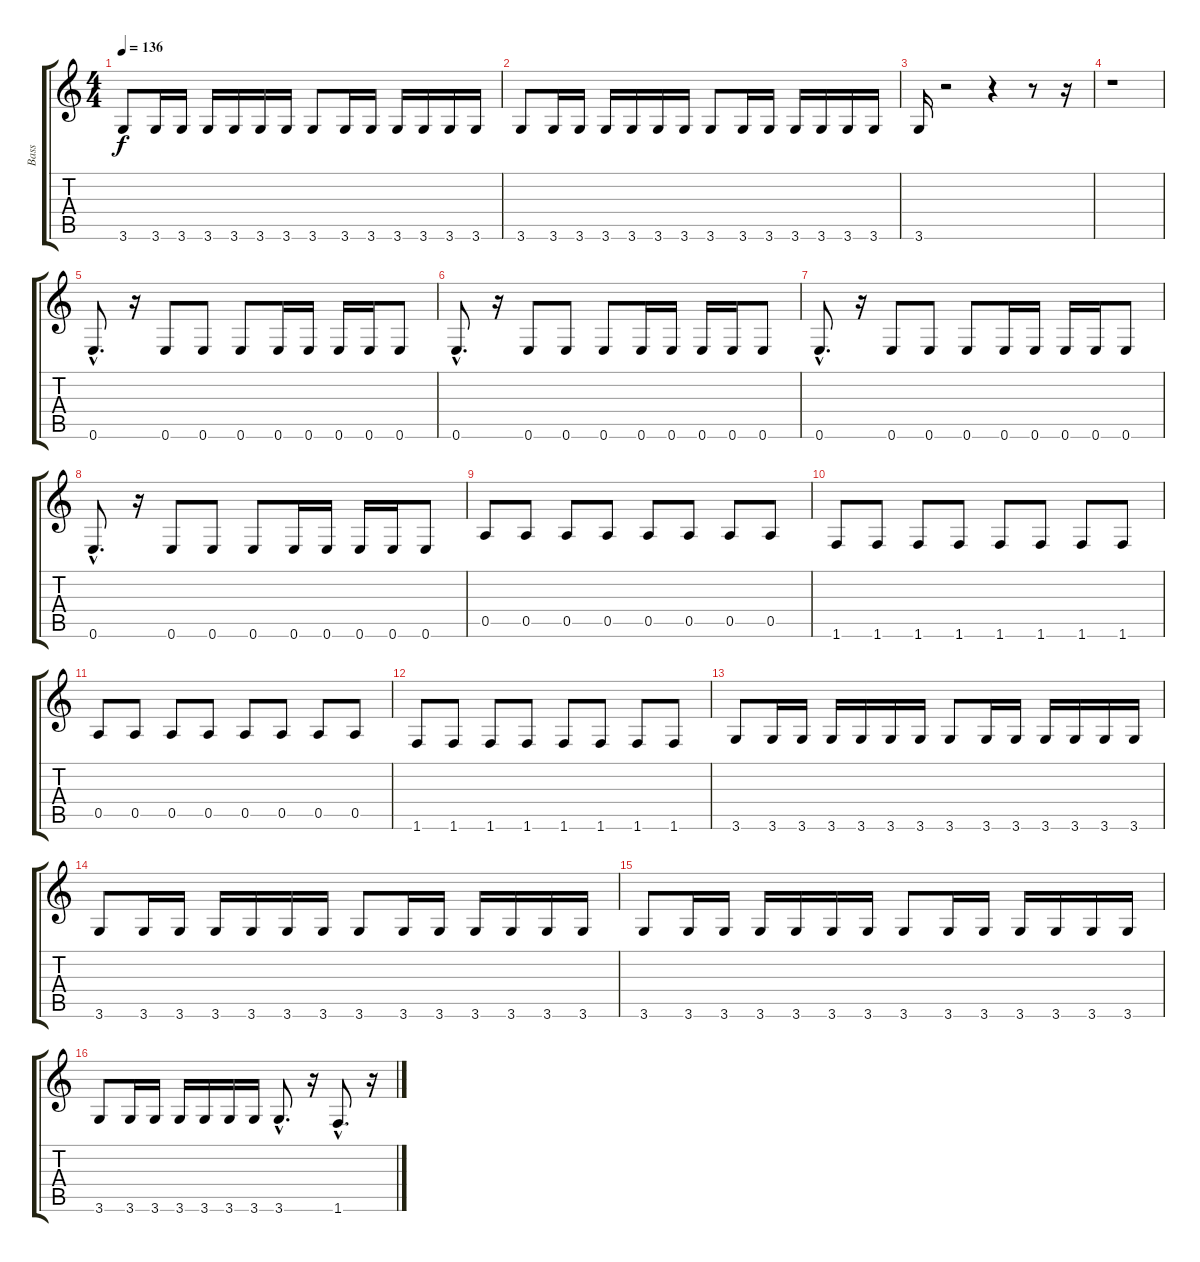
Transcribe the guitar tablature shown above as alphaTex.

\track ("Bass" "Bass") {instrument electricbassfinger}
\staff {score tabs}
\tuning (E4 B3 G3 D3 A2 E2) {hide}
\ts (4 4)
\tempo 136
\clef g2
\ks c
3.6.8{dy f} 3.6.16 3.6.16 3.6.16 3.6.16 3.6.16 3.6.16 3.6.8 3.6.16 3.6.16 3.6.16 3.6.16 3.6.16 3.6.16 |
3.6.8 3.6.16 3.6.16 3.6.16 3.6.16 3.6.16 3.6.16 3.6.8 3.6.16 3.6.16 3.6.16 3.6.16 3.6.16 3.6.16 |
3.6.16 r.2 r.4 r.8 r.16 |
r.1 |
0.6{hac}.8{d} r.16 0.6.8 0.6.8 0.6.8 0.6.16 0.6.16 0.6.16 0.6.16 0.6.8 |
0.6{hac}.8{d} r.16 0.6.8 0.6.8 0.6.8 0.6.16 0.6.16 0.6.16 0.6.16 0.6.8 |
0.6{hac}.8{d} r.16 0.6.8 0.6.8 0.6.8 0.6.16 0.6.16 0.6.16 0.6.16 0.6.8 |
0.6{hac}.8{d} r.16 0.6.8 0.6.8 0.6.8 0.6.16 0.6.16 0.6.16 0.6.16 0.6.8 |
0.5.8 0.5.8 0.5.8 0.5.8 0.5.8 0.5.8 0.5.8 0.5.8 |
1.6.8 1.6.8 1.6.8 1.6.8 1.6.8 1.6.8 1.6.8 1.6.8 |
0.5.8 0.5.8 0.5.8 0.5.8 0.5.8 0.5.8 0.5.8 0.5.8 |
1.6.8 1.6.8 1.6.8 1.6.8 1.6.8 1.6.8 1.6.8 1.6.8 |
3.6.8 3.6.16 3.6.16 3.6.16 3.6.16 3.6.16 3.6.16 3.6.8 3.6.16 3.6.16 3.6.16 3.6.16 3.6.16 3.6.16 |
3.6.8 3.6.16 3.6.16 3.6.16 3.6.16 3.6.16 3.6.16 3.6.8 3.6.16 3.6.16 3.6.16 3.6.16 3.6.16 3.6.16 |
3.6.8 3.6.16 3.6.16 3.6.16 3.6.16 3.6.16 3.6.16 3.6.8 3.6.16 3.6.16 3.6.16 3.6.16 3.6.16 3.6.16 |
3.6.8 3.6.16 3.6.16 3.6.16 3.6.16 3.6.16 3.6.16 3.6{hac}.8{d} r.16 1.6{hac}.8{d} r.16
